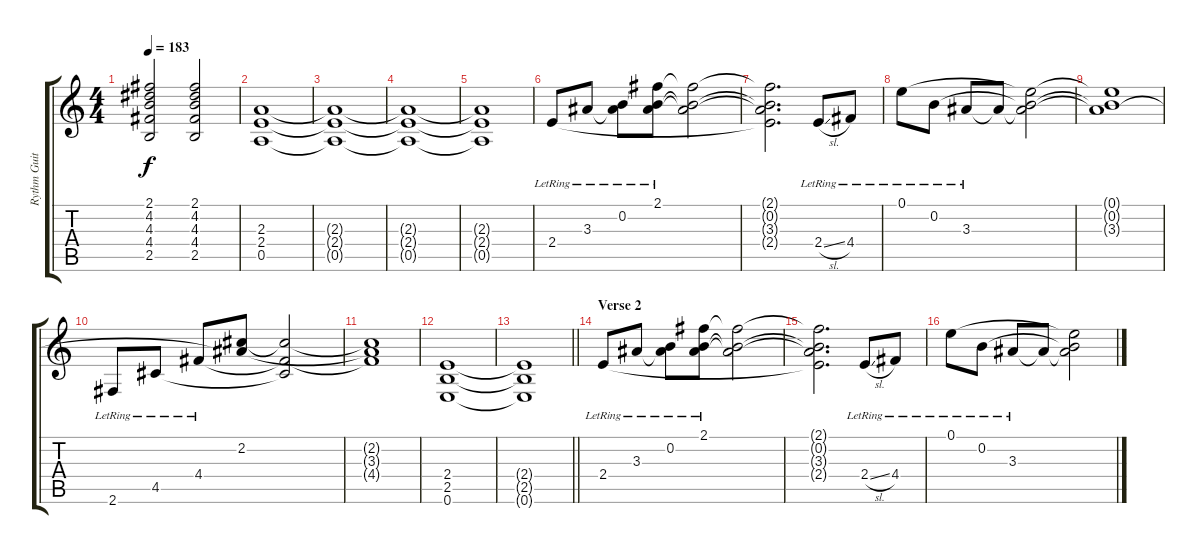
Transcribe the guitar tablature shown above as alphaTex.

\track ("Rythm Guitar/Clean" "Rythm Guit") {instrument electricguitarclean}
\staff {score tabs}
\tuning (E4 B3 G3 D3 A2 E2) {hide}
\ts (4 4)
\tempo 183
\clef g2
\ks c
(2.1 4.2 4.3 4.4 2.5).2{dy f} (2.1 4.2 4.3 4.4 2.5).2 |
(2.3 2.4 0.5).1 |
(2.3{t} 2.4{t} 0.5{t}).1 |
(2.3{t} 2.4{t} 0.5{t}).1 |
(2.3{t} 2.4{t} 0.5{t}).1 |
2.4{lr}.8 3.3{lr}.8 (0.2{lr} 3.3{t}).8 (2.1{lr} 0.2{t} 3.3{t}).8 (2.1{t} 0.2{t} 3.3{t}).2 |
(2.1{t} 0.2{t} 3.3{t} 2.4{t}).2{d} 2.4{sl lr}.8 4.4{lr}.8 |
0.1{lr}.8 0.2{lr}.8 3.3{lr}.8 3.3{t}.8 (0.1{t} 0.2{t} 3.3{t}).2 |
(0.1{t} 0.2{t} 3.3{t}).1 |
2.6{lr}.8 4.5{lr}.8 4.4{lr}.8 (2.2 3.3{t}).8 (2.2{t} 4.4{t} 4.5{t}).2 |
(2.2{t} 3.3{t} 4.4{t}).1 |
(2.4 2.5 0.6).1 |
\barLineRight lightlight
(2.4{t} 2.5{t} 0.6{t}).1 |
\section ("" "Verse 2")
2.4{lr}.8 3.3{lr}.8 (0.2{lr} 3.3{t}).8 (2.1{lr} 0.2{t} 3.3{t}).8 (2.1{t} 0.2{t} 3.3{t}).2 |
(2.1{t} 0.2{t} 3.3{t} 2.4{t}).2{d} 2.4{sl lr}.8 4.4{lr}.8 |
0.1{lr}.8 0.2{lr}.8 3.3{lr}.8 3.3{t}.8 (0.1{t} 0.2{t} 3.3{t}).2
